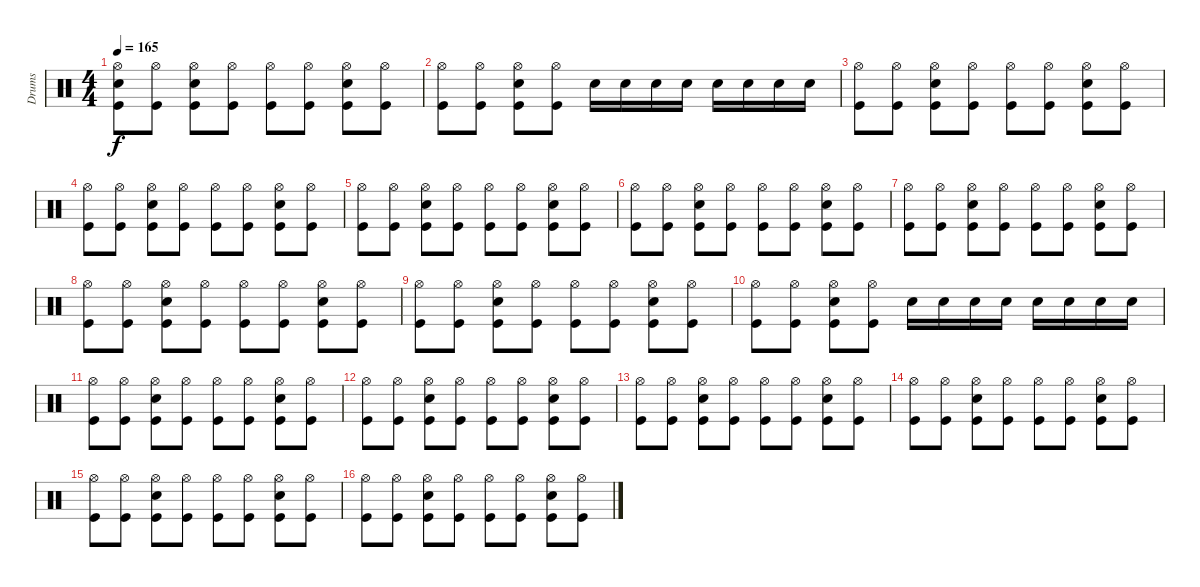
\track ("Drums" "Drums") {instrument percussion}
\staff {score}
\articulation defaults
\ts (4 4)
\tempo 165
\clef neutral
\ks c
("Hi-Hat (open)" "Electric Snare (hit)" "Kick (hit)").8{dy f} ("Hi-Hat (open)" "Kick (hit)").8 ("Hi-Hat (open)" "Electric Snare (hit)" "Kick (hit)").8 ("Hi-Hat (open)" "Kick (hit)").8 ("Hi-Hat (open)" "Kick (hit)").8 ("Hi-Hat (open)" "Kick (hit)").8 ("Hi-Hat (open)" "Electric Snare (hit)" "Kick (hit)").8 ("Hi-Hat (open)" "Kick (hit)").8 |
("Hi-Hat (open)" "Kick (hit)").8 ("Hi-Hat (open)" "Kick (hit)").8 ("Hi-Hat (open)" "Electric Snare (hit)" "Kick (hit)").8 ("Hi-Hat (open)" "Kick (hit)").8 "Electric Snare (hit)".16 "Electric Snare (hit)".16 "Electric Snare (hit)".16 "Electric Snare (hit)".16 "Electric Snare (hit)".16 "Electric Snare (hit)".16 "Electric Snare (hit)".16 "Electric Snare (hit)".16 |
("Hi-Hat (open)" "Kick (hit)").8 ("Hi-Hat (open)" "Kick (hit)").8 ("Hi-Hat (open)" "Electric Snare (hit)" "Kick (hit)").8 ("Hi-Hat (open)" "Kick (hit)").8 ("Hi-Hat (open)" "Kick (hit)").8 ("Hi-Hat (open)" "Kick (hit)").8 ("Hi-Hat (open)" "Electric Snare (hit)" "Kick (hit)").8 ("Hi-Hat (open)" "Kick (hit)").8 |
("Hi-Hat (open)" "Kick (hit)").8 ("Hi-Hat (open)" "Kick (hit)").8 ("Hi-Hat (open)" "Electric Snare (hit)" "Kick (hit)").8 ("Hi-Hat (open)" "Kick (hit)").8 ("Hi-Hat (open)" "Kick (hit)").8 ("Hi-Hat (open)" "Kick (hit)").8 ("Hi-Hat (open)" "Electric Snare (hit)" "Kick (hit)").8 ("Hi-Hat (open)" "Kick (hit)").8 |
("Hi-Hat (open)" "Kick (hit)").8 ("Hi-Hat (open)" "Kick (hit)").8 ("Hi-Hat (open)" "Electric Snare (hit)" "Kick (hit)").8 ("Hi-Hat (open)" "Kick (hit)").8 ("Hi-Hat (open)" "Kick (hit)").8 ("Hi-Hat (open)" "Kick (hit)").8 ("Hi-Hat (open)" "Electric Snare (hit)" "Kick (hit)").8 ("Hi-Hat (open)" "Kick (hit)").8 |
("Hi-Hat (open)" "Kick (hit)").8 ("Hi-Hat (open)" "Kick (hit)").8 ("Hi-Hat (open)" "Electric Snare (hit)" "Kick (hit)").8 ("Hi-Hat (open)" "Kick (hit)").8 ("Hi-Hat (open)" "Kick (hit)").8 ("Hi-Hat (open)" "Kick (hit)").8 ("Hi-Hat (open)" "Electric Snare (hit)" "Kick (hit)").8 ("Hi-Hat (open)" "Kick (hit)").8 |
("Hi-Hat (open)" "Kick (hit)").8 ("Hi-Hat (open)" "Kick (hit)").8 ("Hi-Hat (open)" "Electric Snare (hit)" "Kick (hit)").8 ("Hi-Hat (open)" "Kick (hit)").8 ("Hi-Hat (open)" "Kick (hit)").8 ("Hi-Hat (open)" "Kick (hit)").8 ("Hi-Hat (open)" "Electric Snare (hit)" "Kick (hit)").8 ("Hi-Hat (open)" "Kick (hit)").8 |
("Hi-Hat (open)" "Kick (hit)").8 ("Hi-Hat (open)" "Kick (hit)").8 ("Hi-Hat (open)" "Electric Snare (hit)" "Kick (hit)").8 ("Hi-Hat (open)" "Kick (hit)").8 ("Hi-Hat (open)" "Kick (hit)").8 ("Hi-Hat (open)" "Kick (hit)").8 ("Hi-Hat (open)" "Electric Snare (hit)" "Kick (hit)").8 ("Hi-Hat (open)" "Kick (hit)").8 |
("Hi-Hat (open)" "Kick (hit)").8 ("Hi-Hat (open)" "Kick (hit)").8 ("Hi-Hat (open)" "Electric Snare (hit)" "Kick (hit)").8 ("Hi-Hat (open)" "Kick (hit)").8 ("Hi-Hat (open)" "Kick (hit)").8 ("Hi-Hat (open)" "Kick (hit)").8 ("Hi-Hat (open)" "Electric Snare (hit)" "Kick (hit)").8 ("Hi-Hat (open)" "Kick (hit)").8 |
("Hi-Hat (open)" "Kick (hit)").8 ("Hi-Hat (open)" "Kick (hit)").8 ("Hi-Hat (open)" "Electric Snare (hit)" "Kick (hit)").8 ("Hi-Hat (open)" "Kick (hit)").8 "Electric Snare (hit)".16 "Electric Snare (hit)".16 "Electric Snare (hit)".16 "Electric Snare (hit)".16 "Electric Snare (hit)".16 "Electric Snare (hit)".16 "Electric Snare (hit)".16 "Electric Snare (hit)".16 |
("Hi-Hat (open)" "Kick (hit)").8 ("Hi-Hat (open)" "Kick (hit)").8 ("Hi-Hat (open)" "Electric Snare (hit)" "Kick (hit)").8 ("Hi-Hat (open)" "Kick (hit)").8 ("Hi-Hat (open)" "Kick (hit)").8 ("Hi-Hat (open)" "Kick (hit)").8 ("Hi-Hat (open)" "Electric Snare (hit)" "Kick (hit)").8 ("Hi-Hat (open)" "Kick (hit)").8 |
("Hi-Hat (open)" "Kick (hit)").8 ("Hi-Hat (open)" "Kick (hit)").8 ("Hi-Hat (open)" "Electric Snare (hit)" "Kick (hit)").8 ("Hi-Hat (open)" "Kick (hit)").8 ("Hi-Hat (open)" "Kick (hit)").8 ("Hi-Hat (open)" "Kick (hit)").8 ("Hi-Hat (open)" "Electric Snare (hit)" "Kick (hit)").8 ("Hi-Hat (open)" "Kick (hit)").8 |
("Hi-Hat (open)" "Kick (hit)").8 ("Hi-Hat (open)" "Kick (hit)").8 ("Hi-Hat (open)" "Electric Snare (hit)" "Kick (hit)").8 ("Hi-Hat (open)" "Kick (hit)").8 ("Hi-Hat (open)" "Kick (hit)").8 ("Hi-Hat (open)" "Kick (hit)").8 ("Hi-Hat (open)" "Electric Snare (hit)" "Kick (hit)").8 ("Hi-Hat (open)" "Kick (hit)").8 |
("Hi-Hat (open)" "Kick (hit)").8 ("Hi-Hat (open)" "Kick (hit)").8 ("Hi-Hat (open)" "Electric Snare (hit)" "Kick (hit)").8 ("Hi-Hat (open)" "Kick (hit)").8 ("Hi-Hat (open)" "Kick (hit)").8 ("Hi-Hat (open)" "Kick (hit)").8 ("Hi-Hat (open)" "Electric Snare (hit)" "Kick (hit)").8 ("Hi-Hat (open)" "Kick (hit)").8 |
("Hi-Hat (open)" "Kick (hit)").8 ("Hi-Hat (open)" "Kick (hit)").8 ("Hi-Hat (open)" "Electric Snare (hit)" "Kick (hit)").8 ("Hi-Hat (open)" "Kick (hit)").8 ("Hi-Hat (open)" "Kick (hit)").8 ("Hi-Hat (open)" "Kick (hit)").8 ("Hi-Hat (open)" "Electric Snare (hit)" "Kick (hit)").8 ("Hi-Hat (open)" "Kick (hit)").8 |
("Hi-Hat (open)" "Kick (hit)").8 ("Hi-Hat (open)" "Kick (hit)").8 ("Hi-Hat (open)" "Electric Snare (hit)" "Kick (hit)").8 ("Hi-Hat (open)" "Kick (hit)").8 ("Hi-Hat (open)" "Kick (hit)").8 ("Hi-Hat (open)" "Kick (hit)").8 ("Hi-Hat (open)" "Electric Snare (hit)" "Kick (hit)").8 ("Hi-Hat (open)" "Kick (hit)").8
